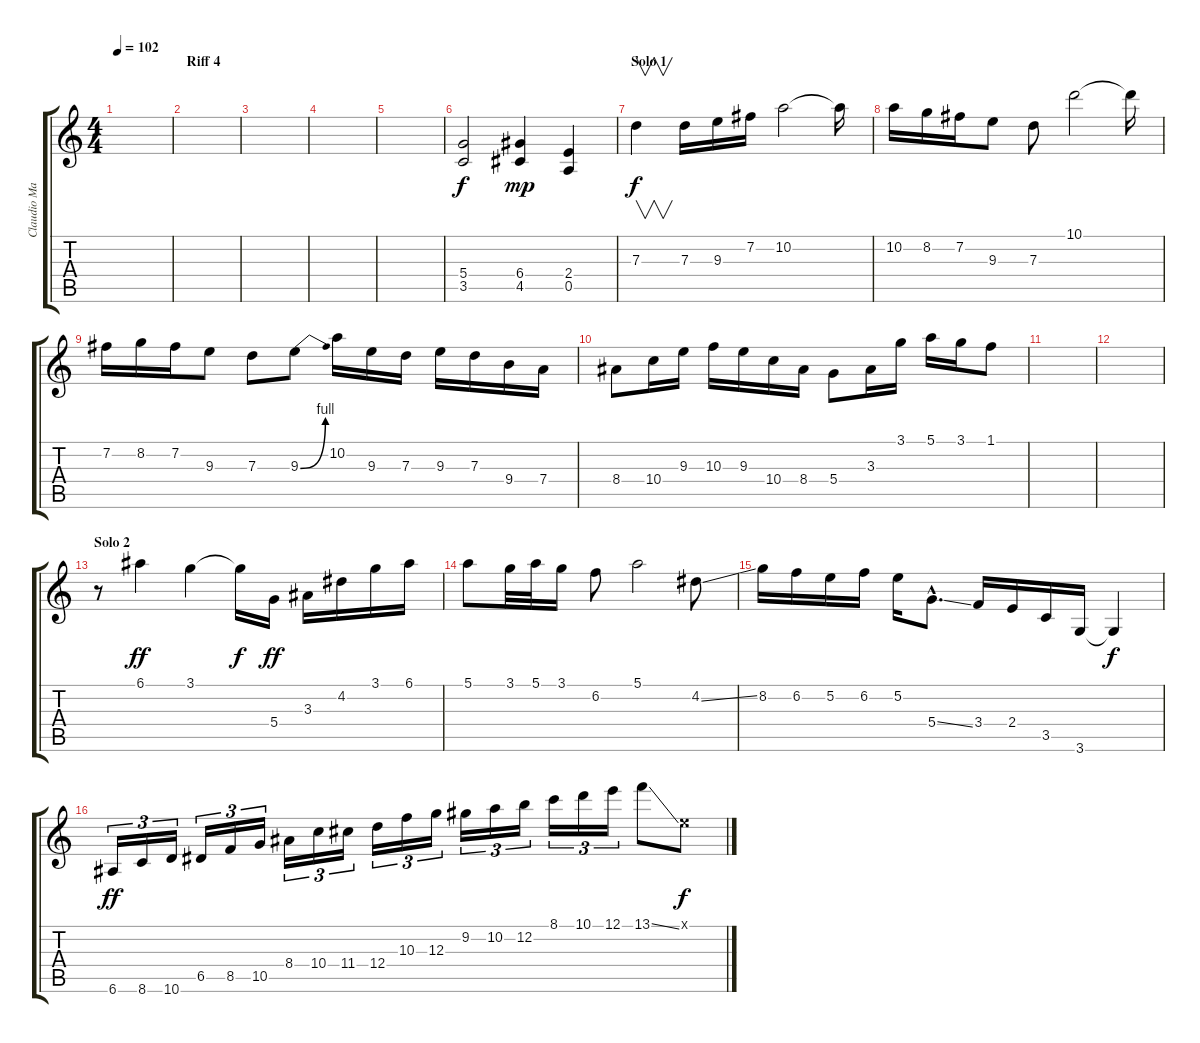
\track ("Claudio Marciello (Gtr 3)" "Claudio Ma") {instrument distortionguitar}
\staff {score tabs}
\tuning (E4 B3 G3 D3 A2 E2) {hide}
\ts (4 4)
\tempo 102
\clef g2
\ks c
|
\section ("" "Riff 4")
|
|
|
|
(5.4 3.5).2 (6.4 4.5).4{dy mp} (2.4 0.5).4 |
\section ("" "Solo 1")
7.3.4{v dy f} 7.3.16 9.3.16 7.2.16 10.2.2 10.2{t}.16 |
10.2.16 8.2.16 7.2.16 9.3.8 7.3.8 10.1.2 10.1{t}.16 |
7.2.16 8.2.16 7.2.16 9.3.8 7.3.8 9.3{be (bend 0 0 60 4)}.8 10.2.16 9.3.16 7.3.16 9.3.16 7.3.16 9.4.16 7.4.16 |
8.4.8 10.4.16 9.3.16 10.3.16 9.3.16 10.4.16 8.4.16 5.4.8 3.3.16 3.1.16 5.1.16 3.1.16 1.1.8 |
|
|
\section ("" "Solo 2 ")
r.8 6.1.4{dy ff} 3.1.4 3.1{t}.16{dy f} 5.4.16{dy ff} 3.3.16 4.2.16 3.1.16 6.1.16 |
5.1.8 3.1.32 5.1.32 3.1.16 6.2.8 5.1.2 4.2{ss}.8 |
8.2.16 6.2.16 5.2.16 6.2.16 5.2.16 5.4{ss hac}.8{d} 3.4.16 2.4.16 3.5.16 3.6.16 3.6{t}.4{dy f} |
6.6.16{tu (3 2) dy ff} 8.6.16{tu (3 2)} 10.6.16{tu (3 2)} 6.5.16{tu (3 2)} 8.5.16{tu (3 2)} 10.5.16{tu (3 2)} 8.4.16{tu (3 2)} 10.4.16{tu (3 2)} 11.4.16{tu (3 2)} 12.4.16{tu (3 2)} 10.3.16{tu (3 2)} 12.3.16{tu (3 2)} 9.2.16{tu (3 2)} 10.2.16{tu (3 2)} 12.2.16{tu (3 2)} 8.1.16{tu (3 2)} 10.1.16{tu (3 2)} 12.1.16{tu (3 2)} 13.1{ss}.8 0.1{x}.8{dy f}
